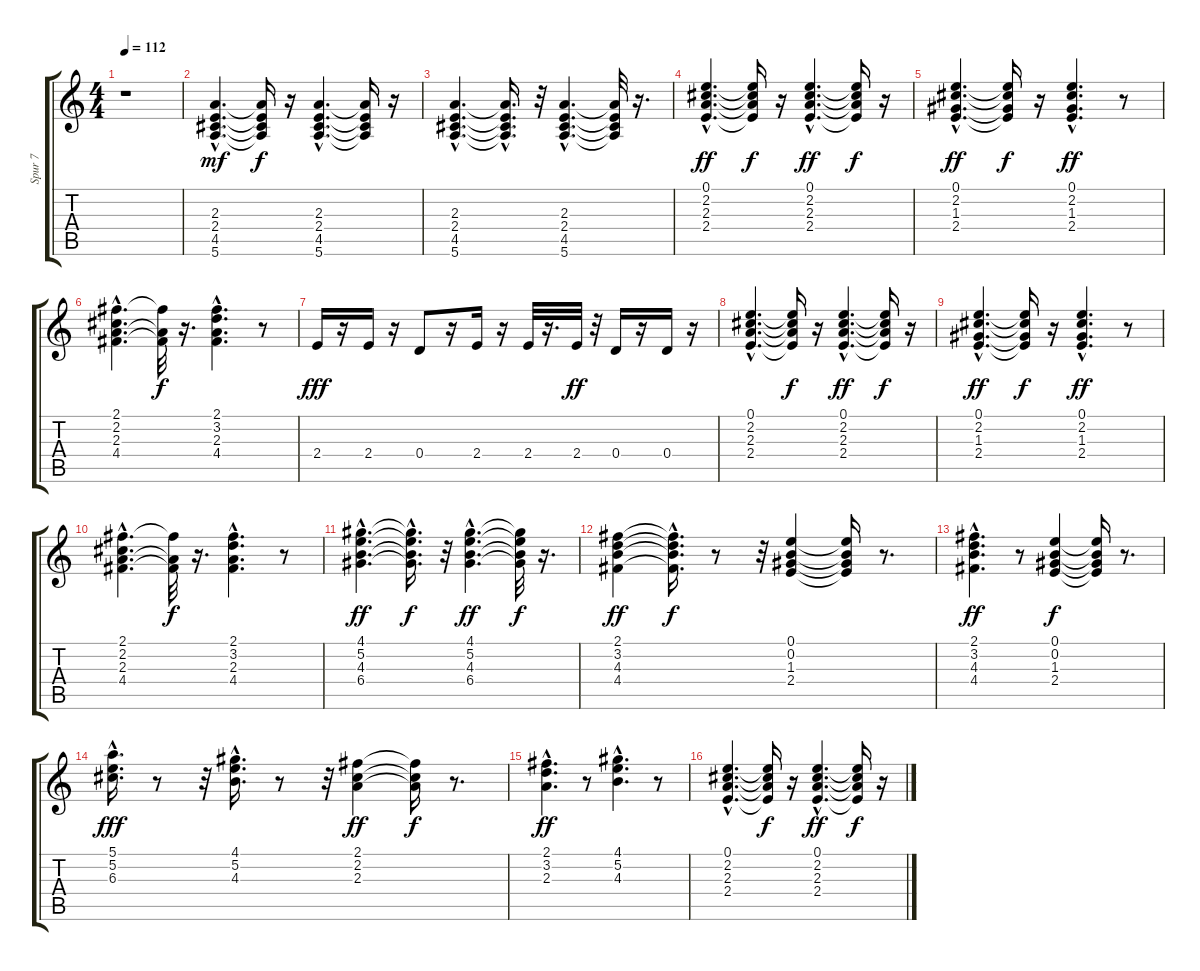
\track ("Spur 7" "Spur 7") {instrument acousticguitarsteel}
\staff {score tabs}
\tuning (E4 B3 G3 D3 A2 E2) {hide}
\ts (4 4)
\tempo 112
\clef g2
\ks c
r.1{dy mf instrument acousticguitarsteel} |
(2.3{hac} 2.4{hac} 4.5{hac} 5.6{hac}).4{d} (2.3{t} 2.4{t} 4.5{t} 5.6{t}).16{dy f} r.16 (2.3{hac} 2.4{hac} 4.5{hac} 5.6{hac}).4{d} (2.3{t} 2.4{t} 4.5{t} 5.6{t}).16 r.16 |
(2.3{hac} 2.4{hac} 4.5{hac} 5.6{hac}).4{d} (2.3{t} 2.4{hac t} 4.5{t} 5.6{t}).16{d} r.32 (2.3{hac} 2.4{hac} 4.5{hac} 5.6{hac}).4{d} (2.3{t} 2.4{t} 4.5{t} 5.6{t}).32 r.16{d} |
(0.1{hac} 2.2{hac} 2.3{hac} 2.4{hac}).4{d dy ff} (0.1{t} 2.2{t} 2.3{t} 2.4{t}).16{dy f} r.16 (0.1{hac} 2.2{hac} 2.3{hac} 2.4{hac}).4{d dy ff} (0.1{t} 2.2{t} 2.3{t} 2.4{t}).16{dy f} r.16 |
(0.1{hac} 2.2{hac} 1.3{hac} 2.4{hac}).4{d dy ff} (0.1{t} 2.2{t} 1.3{t} 2.4{t}).16{dy f} r.16 (0.1{hac} 2.2{hac} 1.3{hac} 2.4{hac}).4{d dy ff} r.8 |
(2.1{hac} 2.2{hac} 2.3{hac} 4.4{hac}).4{d} (2.1{t} 2.3{t} 4.4{t}).32{dy f} r.16{d} (2.1{hac} 3.2{hac} 2.3{hac} 4.4{hac}).4{d} r.8 |
2.4.16{dy fff} r.16 2.4.16 r.16 0.4.8 r.16 2.4.16 r.16 2.4.32 r.16{d} 2.4.32{dy ff} r.32 0.4.16 r.16 0.4.16 r.16 |
(0.1{hac} 2.2{hac} 2.3{hac} 2.4{hac}).4{d} (0.1{t} 2.2{t} 2.3{t} 2.4{t}).16{dy f} r.16 (0.1{hac} 2.2{hac} 2.3{hac} 2.4{hac}).4{d dy ff} (0.1{t} 2.2{t} 2.3{t} 2.4{t}).16{dy f} r.16 |
(0.1{hac} 2.2{hac} 1.3{hac} 2.4{hac}).4{d dy ff} (0.1{t} 2.2{t} 1.3{t} 2.4{t}).16{dy f} r.16 (0.1{hac} 2.2{hac} 1.3{hac} 2.4{hac}).4{d dy ff} r.8 |
(2.1{hac} 2.2{hac} 2.3{hac} 4.4{hac}).4{d} (2.1{t} 2.3{t} 4.4{t}).32{dy f} r.16{d} (2.1{hac} 3.2{hac} 2.3{hac} 4.4{hac}).4{d} r.8 |
(4.1{hac} 5.2{hac} 4.3{hac} 6.4{hac}).4{d dy ff} (4.1{t} 5.2{hac t} 4.3{t} 6.4{t}).16{d dy f} r.32 (4.1{hac} 5.2{hac} 4.3{hac} 6.4{hac}).4{d dy ff} (4.1{t} 5.2{t} 4.3{t} 6.4{t}).32{dy f} r.16{d} |
(2.1 3.2 4.3 4.4).4{dy ff} (2.1{hac t} 3.2{hac t} 4.3{hac t} 4.4{hac t}).16{d dy f} r.8 r.32 (0.1 0.2 1.3 2.4).4 (0.1{t} 0.2{t} 1.3{t} 2.4{t}).16 r.8{d} |
(2.1{hac} 3.2 4.3{hac} 4.4{hac}).4{d dy ff} r.8 (0.1 0.2 1.3 2.4).4{dy f} (0.1{t} 0.2{t} 1.3{t} 2.4{t}).16 r.8{d} |
(5.1{hac} 5.2{hac} 6.3{hac}).16{d dy fff} r.8 r.32 (4.1{hac} 5.2{hac} 4.3{hac}).16{d} r.8 r.32 (2.1 2.2 2.3).4{dy ff} (2.1{t} 2.2{t} 2.3{t}).16{dy f} r.8{d} |
(2.1{hac} 3.2{hac} 2.3{hac}).4{d dy ff} r.8 (4.1 5.2{hac} 4.3).4{d} r.8 |
(0.1{hac} 2.2{hac} 2.3{hac} 2.4{hac}).4{d} (0.1{t} 2.2{t} 2.3{t} 2.4{t}).16{dy f} r.16 (0.1{hac} 2.2{hac} 2.3{hac} 2.4{hac}).4{d dy ff} (0.1{t} 2.2{t} 2.3{t} 2.4{t}).16{dy f} r.16
